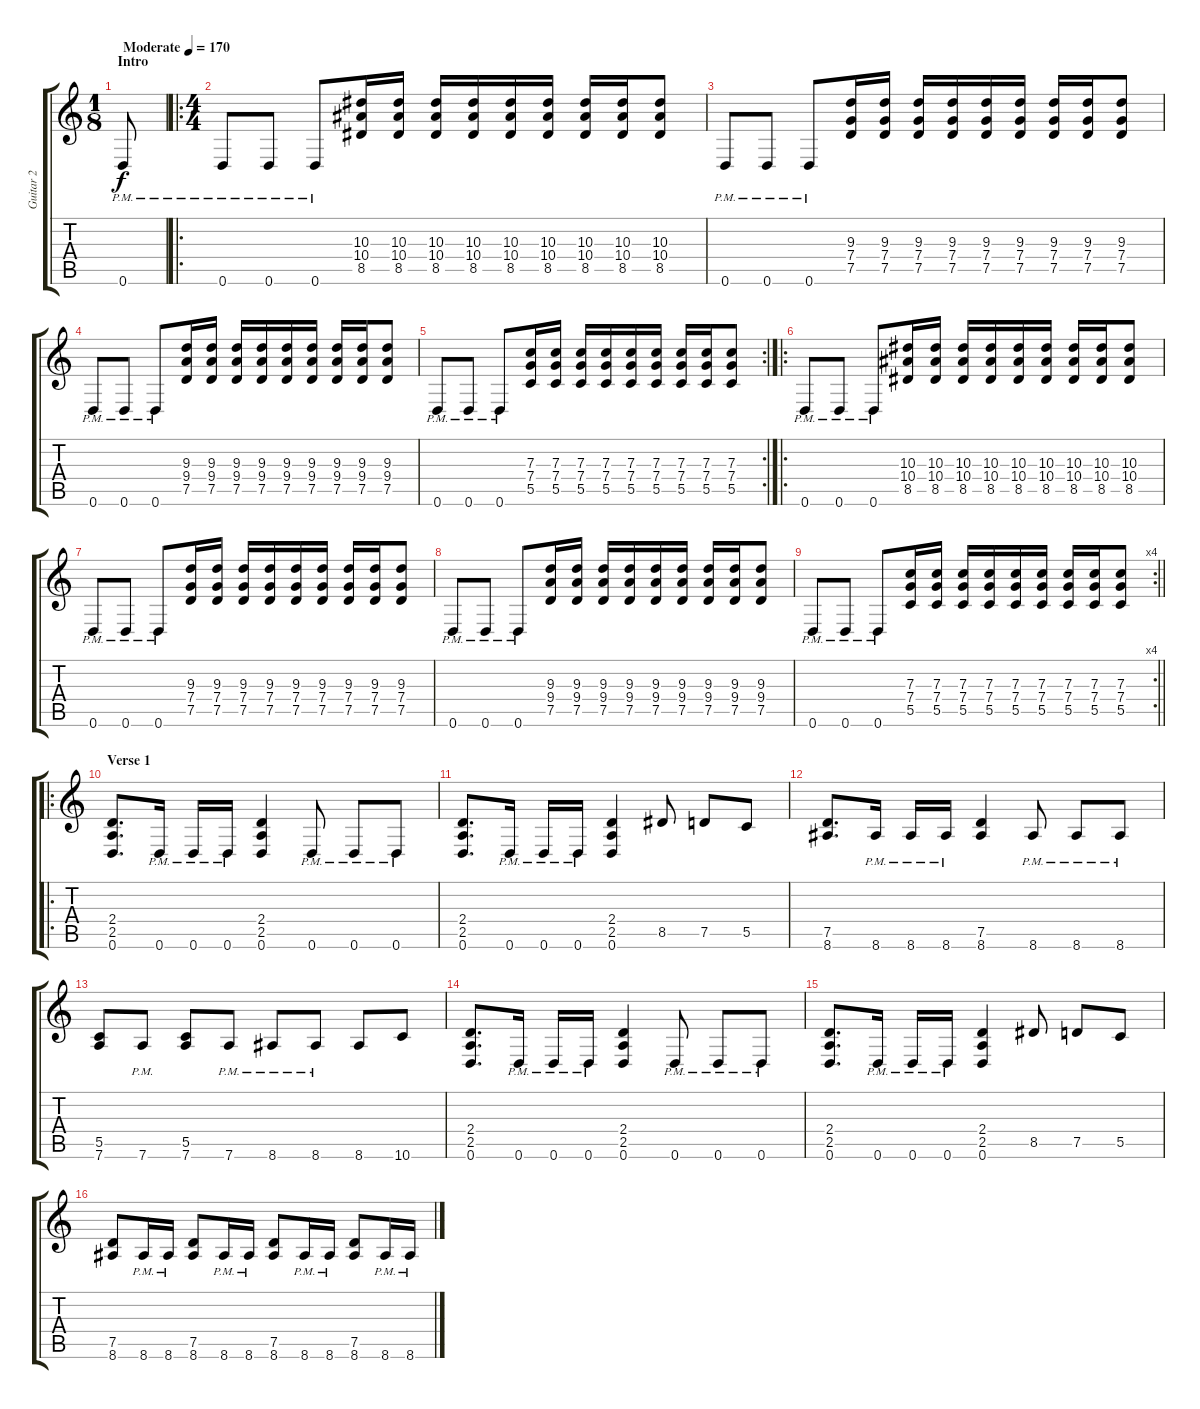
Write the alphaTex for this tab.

\track ("Guitar 2" "Guitar 2") {instrument distortionguitar}
\staff {score tabs}
\tuning (D4 A3 F3 C3 G2 D2) {hide}
\ts (1 8)
\section ("" "Intro")
\tempo (170 "Moderate")
\clef g2
\ks c
0.6{pm}.8{dy f instrument distortionguitar} |
\ro
\ts (4 4)
0.6{pm}.8 0.6{pm}.8 0.6{pm}.8 (10.3 10.4 8.5).16 (10.3 10.4 8.5).16 (10.3 10.4 8.5).16 (10.3 10.4 8.5).16 (10.3 10.4 8.5).16 (10.3 10.4 8.5).16 (10.3 10.4 8.5).16 (10.3 10.4 8.5).16 (10.3 10.4 8.5).8 |
0.6{pm}.8 0.6{pm}.8 0.6{pm}.8 (9.3 7.4 7.5).16 (9.3 7.4 7.5).16 (9.3 7.4 7.5).16 (9.3 7.4 7.5).16 (9.3 7.4 7.5).16 (9.3 7.4 7.5).16 (9.3 7.4 7.5).16 (9.3 7.4 7.5).16 (9.3 7.4 7.5).8 |
0.6{pm}.8 0.6{pm}.8 0.6{pm}.8 (9.3 9.4 7.5).16 (9.3 9.4 7.5).16 (9.3 9.4 7.5).16 (9.3 9.4 7.5).16 (9.3 9.4 7.5).16 (9.3 9.4 7.5).16 (9.3 9.4 7.5).16 (9.3 9.4 7.5).16 (9.3 9.4 7.5).8 |
\rc 2
0.6{pm}.8 0.6{pm}.8 0.6{pm}.8 (7.3 7.4 5.5).16 (7.3 7.4 5.5).16 (7.3 7.4 5.5).16 (7.3 7.4 5.5).16 (7.3 7.4 5.5).16 (7.3 7.4 5.5).16 (7.3 7.4 5.5).16 (7.3 7.4 5.5).16 (7.3 7.4 5.5).8 |
\ro
0.6{pm}.8 0.6{pm}.8 0.6{pm}.8 (10.3 10.4 8.5).16 (10.3 10.4 8.5).16 (10.3 10.4 8.5).16 (10.3 10.4 8.5).16 (10.3 10.4 8.5).16 (10.3 10.4 8.5).16 (10.3 10.4 8.5).16 (10.3 10.4 8.5).16 (10.3 10.4 8.5).8 |
0.6{pm}.8 0.6{pm}.8 0.6{pm}.8 (9.3 7.4 7.5).16 (9.3 7.4 7.5).16 (9.3 7.4 7.5).16 (9.3 7.4 7.5).16 (9.3 7.4 7.5).16 (9.3 7.4 7.5).16 (9.3 7.4 7.5).16 (9.3 7.4 7.5).16 (9.3 7.4 7.5).8 |
0.6{pm}.8 0.6{pm}.8 0.6{pm}.8 (9.3 9.4 7.5).16 (9.3 9.4 7.5).16 (9.3 9.4 7.5).16 (9.3 9.4 7.5).16 (9.3 9.4 7.5).16 (9.3 9.4 7.5).16 (9.3 9.4 7.5).16 (9.3 9.4 7.5).16 (9.3 9.4 7.5).8 |
\rc 4
\barLineRight lightlight
0.6{pm}.8 0.6{pm}.8 0.6{pm}.8 (7.3 7.4 5.5).16 (7.3 7.4 5.5).16 (7.3 7.4 5.5).16 (7.3 7.4 5.5).16 (7.3 7.4 5.5).16 (7.3 7.4 5.5).16 (7.3 7.4 5.5).16 (7.3 7.4 5.5).16 (7.3 7.4 5.5).8 |
\ro
\section ("" "Verse 1")
(2.4 2.5 0.6).8{d} 0.6{pm}.16 0.6{pm}.16 0.6{pm}.16 (2.4 2.5 0.6).4 0.6{pm}.8 0.6{pm}.8 0.6{pm}.8 |
(2.4 2.5 0.6).8{d} 0.6{pm}.16 0.6{pm}.16 0.6{pm}.16 (2.4 2.5 0.6).4 8.5.8 7.5.8 5.5.8 |
(7.5 8.6).8{d} 8.6{pm}.16 8.6{pm}.16 8.6{pm}.16 (7.5 8.6).4 8.6{pm}.8 8.6{pm}.8 8.6{pm}.8 |
(5.5 7.6).8 7.6{pm}.8 (5.5 7.6).8 7.6{pm}.8 8.6{pm}.8 8.6{pm}.8 8.6.8 10.6.8 |
(2.4 2.5 0.6).8{d} 0.6{pm}.16 0.6{pm}.16 0.6{pm}.16 (2.4 2.5 0.6).4 0.6{pm}.8 0.6{pm}.8 0.6{pm}.8 |
(2.4 2.5 0.6).8{d} 0.6{pm}.16 0.6{pm}.16 0.6{pm}.16 (2.4 2.5 0.6).4 8.5.8 7.5.8 5.5.8 |
(7.5 8.6).8 8.6{pm}.16 8.6{pm}.16 (7.5 8.6).8 8.6{pm}.16 8.6{pm}.16 (7.5 8.6).8 8.6{pm}.16 8.6{pm}.16 (7.5 8.6).8 8.6{pm}.16 8.6{pm}.16
